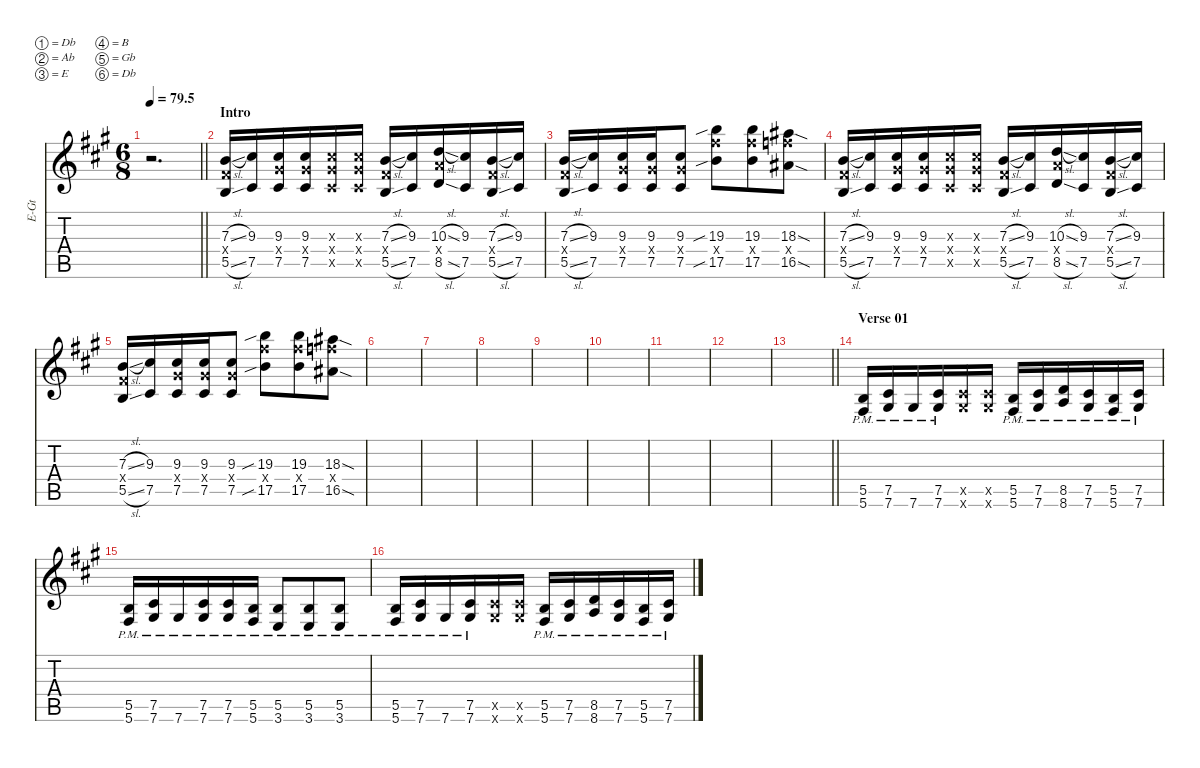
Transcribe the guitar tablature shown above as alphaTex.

\defaultSystemsLayout 4
\hideDynamics
\bracketExtendMode nobrackets
\otherSystemsTrackNameOrientation horizontal
\track ("Guitar2" "E-Gt") {instrument overdrivenguitar}
\staff {score tabs}
\tuning (Db4 Ab3 E3 B2 Gb2 Db2)
\ts (6 8)
\tempo
79.5
\accidentals auto
\clef g2
\ottava regular
\simile none
\scale
0.124645
\barLineRight lightlight
\ks a
r.2{d dy f instrument overdrivenguitar beam Down} |
\section ("" "Intro")
\scale
0.619821 (5.5{sl acc forcenatural} 7.3{sl acc forcenatural} 7.4{x acc #}).16{beam Up} (7.5{acc #} 9.3{acc #}).16{beam Up} (7.5{acc #} 9.3{acc #} 9.4{x acc #}).16{beam Up} (7.5{acc #} 9.3{acc #} 9.4{x acc #}).16{beam Up} (7.5{x acc #} 9.4{x acc #} 9.3{x acc #}).16{dy p beam Up} (7.5{x acc #} 9.4{x acc #} 9.3{x acc #}).16{beam Up} (5.5{sl acc forcenatural} 7.3{sl acc forcenatural} 7.4{x acc #}).16{dy f beam Up} (7.5{acc #} 9.3{acc #}).16{beam Up} (8.5{sl acc forcenatural} 10.3{sl acc forcenatural} 10.4{x acc forcenatural}).16{beam Up} (7.5{acc #} 9.3{acc #}).16{beam Up} (5.5{sl acc forcenatural} 7.3{sl acc forcenatural} 7.4{x acc #}).16{beam Up} (7.5{acc #} 9.3{acc #}).16{beam Up} |
\scale
0.256303 (5.5{sl acc forcenatural} 7.3{sl acc forcenatural} 7.4{x acc #}).16{beam Up} (7.5{acc #} 9.3{acc #}).16{beam Up} (7.5{acc #} 9.3{acc #} 9.4{x acc #}).16{beam Up} (7.5{acc #} 9.3{acc #} 9.4{x acc #}).16{beam Up} (7.5{acc #} 9.3{acc #} 9.4{x acc #}).8{beam Up} (17.5{sib acc forcenatural} 19.3{sib acc forcenatural} 19.4{x acc #}).8{beam Down} (19.3{acc forcenatural} 17.5{acc forcenatural} 19.4{x acc #}).8{beam Down} (18.3{sod acc #} 16.5{sod acc #} 18.4{x acc forcenatural}).8{beam Down} |
\scale
0.457796 (5.5{sl acc forcenatural} 7.3{sl acc forcenatural} 7.4{x acc #}).16{beam Up} (7.5{acc #} 9.3{acc #}).16{beam Up} (7.5{acc #} 9.3{acc #} 9.4{x acc #}).16{beam Up} (7.5{acc #} 9.3{acc #} 9.4{x acc #}).16{beam Up} (7.5{x acc #} 9.4{x acc #} 9.3{x acc #}).16{dy p beam Up} (7.5{x acc #} 9.4{x acc #} 9.3{x acc #}).16{beam Up} (5.5{sl acc forcenatural} 7.3{sl acc forcenatural} 7.4{x acc #}).16{dy f beam Up} (7.5{acc #} 9.3{acc #}).16{beam Up} (8.5{sl acc forcenatural} 10.3{sl acc forcenatural} 10.4{x acc forcenatural}).16{beam Up} (7.5{acc #} 9.3{acc #}).16{beam Up} (5.5{sl acc forcenatural} 7.3{sl acc forcenatural} 7.4{x acc #}).16{beam Up} (7.5{acc #} 9.3{acc #}).16{beam Up} |
\scale
0.440521 (5.5{sl acc forcenatural} 7.3{sl acc forcenatural} 7.4{x acc #}).16{beam Up} (7.5{acc #} 9.3{acc #}).16{beam Up} (7.5{acc #} 9.3{acc #} 9.4{x acc #}).16{beam Up} (7.5{acc #} 9.3{acc #} 9.4{x acc #}).16{beam Up} (7.5{acc #} 9.3{acc #} 9.4{x acc #}).8{beam Up} (17.5{sib acc forcenatural} 19.3{sib acc forcenatural} 19.4{x acc #}).8{beam Down} (19.3{acc forcenatural} 17.5{acc forcenatural} 19.4{x acc #}).8{beam Down} (18.3{sod acc #} 16.5{sod acc #} 18.4{x acc forcenatural}).8{beam Down} |
\scale
0.103082 |
|
|
|
|
|
|
\barLineRight lightlight
|
\section ("" "Verse 01")
(5.6{pm acc #} 5.5{pm acc forcenatural}).16{beam Up} (7.5{pm acc #} 7.6{pm acc #}).16{beam Up} 7.6{pm acc #}.16{beam Up} (7.6{pm acc #} 7.5{pm acc #}).16{beam Up} (7.6{x acc #} 7.5{x acc #}).16{dy p beam Up} (7.6{x acc #} 7.5{x acc #}).16{beam Up} (5.6{pm acc #} 5.5{pm acc forcenatural}).16{dy f beam Up} (7.6{pm acc #} 7.5{pm acc #}).16{beam Up} (8.5{pm acc forcenatural} 8.6{pm acc forcenatural}).16{beam Up} (7.6{pm acc #} 7.5{pm acc #}).16{beam Up} (5.6{pm acc #} 5.5{pm acc forcenatural}).16{beam Up} (7.5{pm acc #} 7.6{pm acc #}).16{beam Up} |
(5.6{pm acc #} 5.5{pm acc forcenatural}).16{beam Up} (7.5{pm acc #} 7.6{pm acc #}).16{beam Up} 7.6{pm acc #}.16{beam Up} (7.6{pm acc #} 7.5{pm acc #}).16{beam Up} (7.6{pm acc #} 7.5{pm acc #}).16{beam Up} (5.5{pm acc forcenatural} 5.6{pm acc #}).16{beam Up} (3.6{pm acc forcenatural} 5.5{pm acc forcenatural}).8{beam Up} (3.6{pm acc forcenatural} 5.5{pm acc forcenatural}).8{beam Up} (3.6{pm acc forcenatural} 5.5{pm acc forcenatural}).8{beam Up} |
(5.6{pm acc #} 5.5{pm acc forcenatural}).16{beam Up} (7.5{pm acc #} 7.6{pm acc #}).16{beam Up} 7.6{pm acc #}.16{beam Up} (7.6{pm acc #} 7.5{pm acc #}).16{beam Up} (7.6{x acc #} 7.5{x acc #}).16{dy p beam Up} (7.6{x acc #} 7.5{x acc #}).16{beam Up} (5.6{pm acc #} 5.5{pm acc forcenatural}).16{dy f beam Up} (7.6{pm acc #} 7.5{pm acc #}).16{beam Up} (8.5{pm acc forcenatural} 8.6{pm acc forcenatural}).16{beam Up} (7.6{pm acc #} 7.5{pm acc #}).16{beam Up} (5.6{pm acc #} 5.5{pm acc forcenatural}).16{beam Up} (7.5{pm acc #} 7.6{pm acc #}).16{beam Up}
